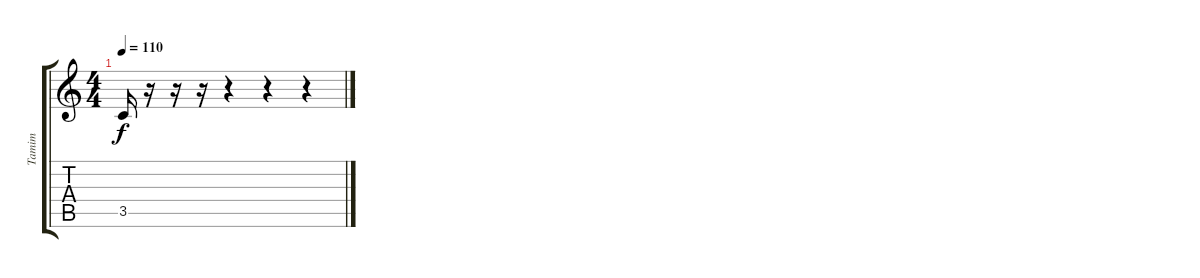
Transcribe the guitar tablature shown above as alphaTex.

\track ("Tamim" "Tamim") {instrument slapbass1}
\staff {score tabs}
\tuning (E4 B3 G3 D3 A2 E2) {hide}
\ts (4 4)
\tempo 110
\clef g2
\ks c
3.5.16{dy f} r.16 r.16 r.16 r.4 r.4 r.4
